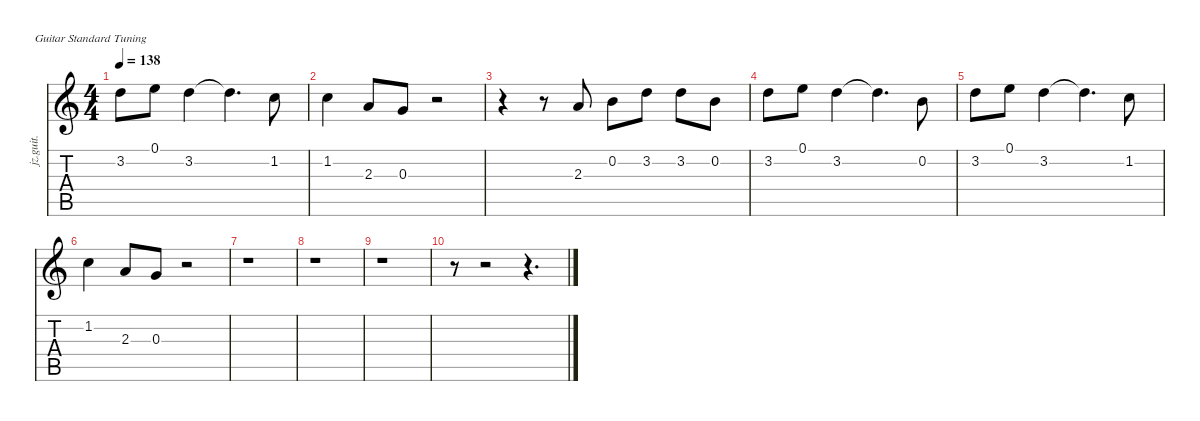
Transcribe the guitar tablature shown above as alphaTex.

\defaultSystemsLayout 4
\hideDynamics
\bracketExtendMode nobrackets
\otherSystemsTrackNameOrientation horizontal
\track ("Glenn Frey" "jz.guit.") {instrument electricguitarjazz}
\staff {score tabs}
\tuning (E4 B3 G3 D3 A2 E2)
\ts (4 4)
\tempo 138
\clef g2
\ks c
3.2.8{dy fff} 0.1.8 3.2.4 3.2{t}.4{d dy f} 1.2.8{dy fff} |
1.2.4 2.3.8 0.3.8 r.2 |
r.4 r.8 2.3.8 0.2.8 3.2.8 3.2.8 0.2.8 |
3.2.8 0.1.8 3.2.4 3.2{t}.4{d dy f} 0.2.8{dy fff} |
3.2.8 0.1.8 3.2.4 3.2{t}.4{d dy f} 1.2.8{dy fff} |
1.2.4 2.3.8 0.3.8 r.2 |
r.1 |
r.1 |
r.1 |
r.8 r.2 r.4{d}
